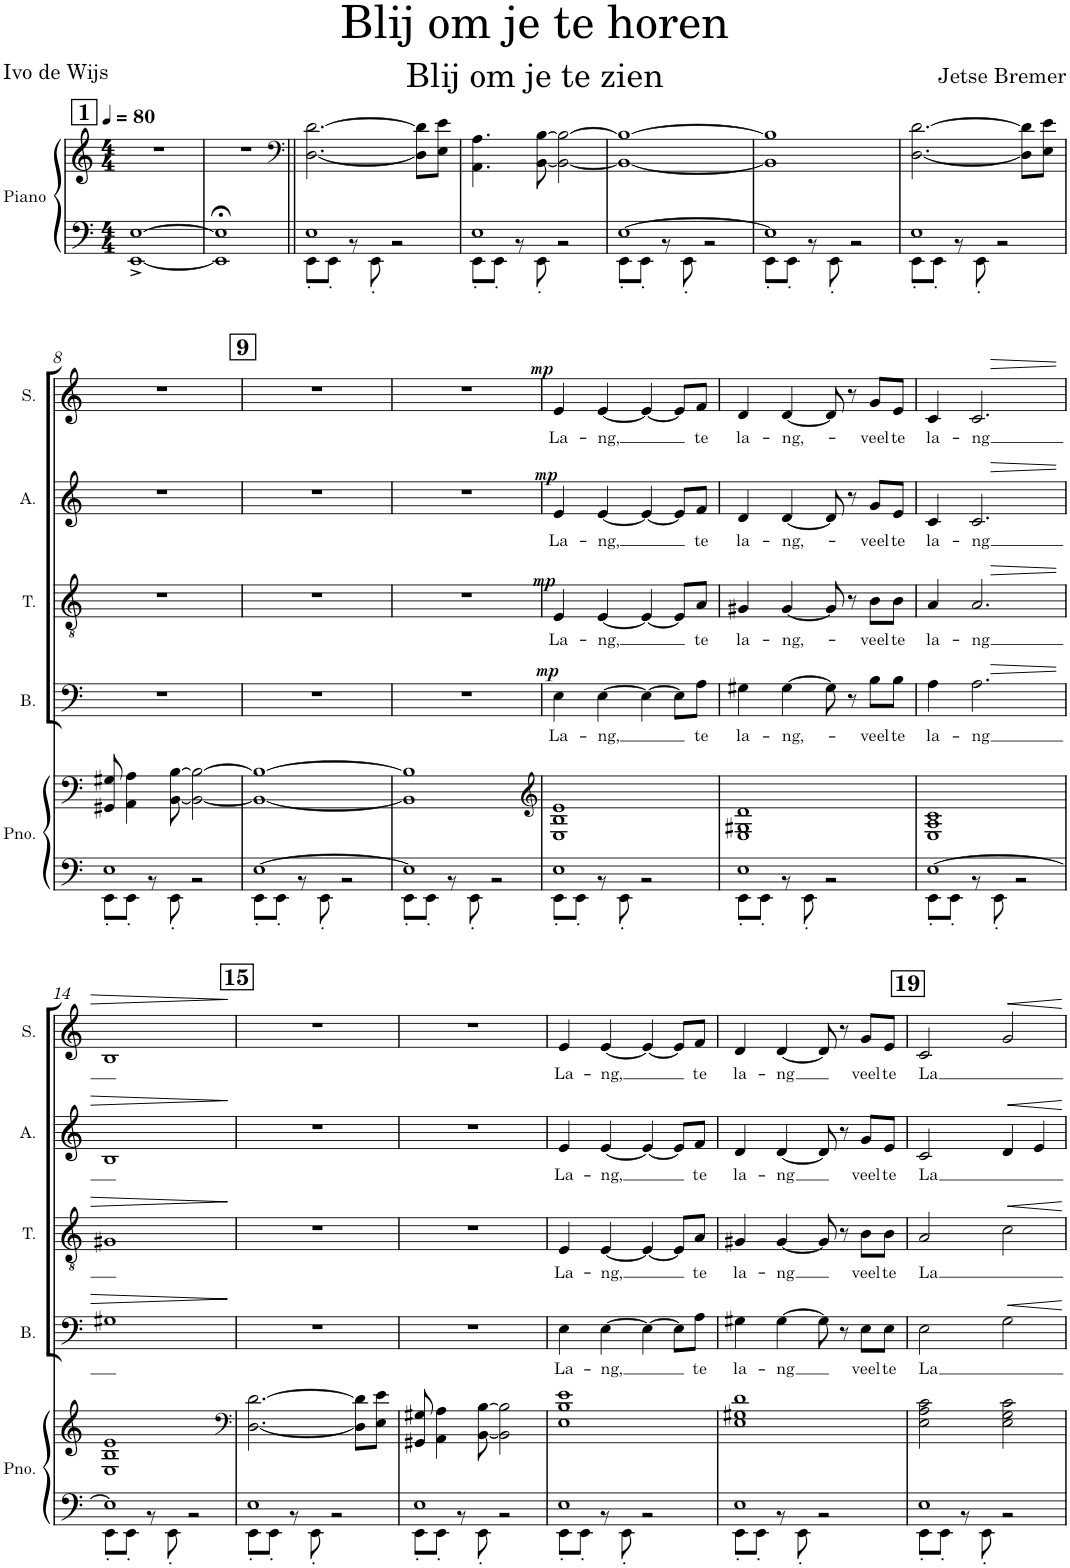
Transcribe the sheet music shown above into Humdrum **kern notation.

**kern	**kern	**kern	**text	**dynam	**kern	**text	**dynam	**kern	**text	**dynam	**kern	**text	**dynam
*part5	*part5	*part4	*part4	*part4	*part3	*part3	*part3	*part2	*part2	*part2	*part1	*part1	*part1
*staff6	*staff5	*staff4	*staff4	*staff4	*staff3	*staff3	*staff3	*staff2	*staff2	*staff2	*staff1	*staff1	*staff1
*I"Piano	*	*I"Bas	*	*	*I"Tenor	*	*	*I"Alt	*	*	*I"Sopraan	*	*
*I'Pno.	*	*I'B.	*	*	*I'T.	*	*	*I'A.	*	*	*I'S.	*	*
*clefF4	*clefG2	*clefF4	*	*	*clefGv2	*	*	*clefG2	*	*	*clefG2	*	*
*	*	*Trd5c9	*	*	*Trd5c9	*	*	*Trd5c9	*	*	*Trd5c9	*	*
*k[]	*k[]	*k[]	*	*	*k[]	*	*	*k[]	*	*	*k[]	*	*
*M4/4	*M4/4	*M4/4	*	*	*M4/4	*	*	*M4/4	*	*	*M4/4	*	*
*MM80	*MM80	*MM80	*	*	*MM80	*	*	*MM80	*	*	*MM80	*	*
!!LO:REH:place=s1:a:B:cj:fs=14:t=1
=1	=1	=1	=1	=1	=1	=1	=1	=1	=1	=1	=1	=1	=1
[1EE^ [1E^	1r	1r	.	.	1r	.	.	1r	.	.	1r	.	.
=2	=2	=2	=2	=2	=2	=2	=2	=2	=2	=2	=2	=2	=2
1EE];< 1E];<	1r	1r	.	.	1r	.	.	1r	.	.	1r	.	.
=3||	=3||	=3||	=3||	=3||	=3||	=3||	=3||	=3||	=3||	=3||	=3||	=3||	=3||
*	*clefF4	*	*	*	*	*	*	*	*	*	*	*	*
*^	*	*	*	*	*	*	*	*	*	*	*	*	*
1E	8EE'\L	[2.D\ [2.d\	1r	.	.	1r	.	.	1r	.	.	1r	.	.
.	8EE'\J	.	.	.	.	.	.	.	.	.	.	.	.	.
.	8r	.	.	.	.	.	.	.	.	.	.	.	.	.
.	8EE'\	.	.	.	.	.	.	.	.	.	.	.	.	.
.	2r	.	.	.	.	.	.	.	.	.	.	.	.	.
.	.	8D\] 8d\]L	.	.	.	.	.	.	.	.	.	.	.	.
.	.	8E\ 8e\J	.	.	.	.	.	.	.	.	.	.	.	.
=4	=4	=4	=4	=4	=4	=4	=4	=4	=4	=4	=4	=4	=4	=4
1E	8EE'\L	4.AA\ 4.A\	1r	.	.	1r	.	.	1r	.	.	1r	.	.
.	8EE'\J	.	.	.	.	.	.	.	.	.	.	.	.	.
.	8r	.	.	.	.	.	.	.	.	.	.	.	.	.
.	8EE'\	[8BB\ [8B\	.	.	.	.	.	.	.	.	.	.	.	.
.	2r	2BB\_ 2B\_	.	.	.	.	.	.	.	.	.	.	.	.
=5	=5	=5	=5	=5	=5	=5	=5	=5	=5	=5	=5	=5	=5	=5
[1E	8EE'\L	1BB_ 1B_	1r	.	.	1r	.	.	1r	.	.	1r	.	.
.	8EE'\J	.	.	.	.	.	.	.	.	.	.	.	.	.
.	8r	.	.	.	.	.	.	.	.	.	.	.	.	.
.	8EE'\	.	.	.	.	.	.	.	.	.	.	.	.	.
.	2r	.	.	.	.	.	.	.	.	.	.	.	.	.
=6	=6	=6	=6	=6	=6	=6	=6	=6	=6	=6	=6	=6	=6	=6
1E]	8EE'\L	1BB] 1B]	1r	.	.	1r	.	.	1r	.	.	1r	.	.
.	8EE'\J	.	.	.	.	.	.	.	.	.	.	.	.	.
.	8r	.	.	.	.	.	.	.	.	.	.	.	.	.
.	8EE'\	.	.	.	.	.	.	.	.	.	.	.	.	.
.	2r	.	.	.	.	.	.	.	.	.	.	.	.	.
=7	=7	=7	=7	=7	=7	=7	=7	=7	=7	=7	=7	=7	=7	=7
1E	8EE'\L	[2.D\ [2.d\	1r	.	.	1r	.	.	1r	.	.	1r	.	.
.	8EE'\J	.	.	.	.	.	.	.	.	.	.	.	.	.
.	8r	.	.	.	.	.	.	.	.	.	.	.	.	.
.	8EE'\	.	.	.	.	.	.	.	.	.	.	.	.	.
.	2r	.	.	.	.	.	.	.	.	.	.	.	.	.
.	.	8D\] 8d\]L	.	.	.	.	.	.	.	.	.	.	.	.
.	.	8E\ 8e\J	.	.	.	.	.	.	.	.	.	.	.	.
!!LO:LB:g=z
=8	=8	=8	=8	=8	=8	=8	=8	=8	=8	=8	=8	=8	=8	=8
1E	8EE'\L	8GG#X/ 8G#X/	1r	.	.	1r	.	.	1r	.	.	1r	.	.
.	8EE'\J	4AA\ 4A\	.	.	.	.	.	.	.	.	.	.	.	.
.	8r	.	.	.	.	.	.	.	.	.	.	.	.	.
.	8EE'\	[8BB\ [8B\	.	.	.	.	.	.	.	.	.	.	.	.
.	2r	2BB\_ 2B\_	.	.	.	.	.	.	.	.	.	.	.	.
!!LO:REH:place=s1:a:B:cj:fs=14:t=9
=9	=9	=9	=9	=9	=9	=9	=9	=9	=9	=9	=9	=9	=9	=9
[1E	8EE'\L	1BB_ 1B_	1r	.	.	1r	.	.	1r	.	.	1r	.	.
.	8EE'\J	.	.	.	.	.	.	.	.	.	.	.	.	.
.	8r	.	.	.	.	.	.	.	.	.	.	.	.	.
.	8EE'\	.	.	.	.	.	.	.	.	.	.	.	.	.
.	2r	.	.	.	.	.	.	.	.	.	.	.	.	.
=10	=10	=10	=10	=10	=10	=10	=10	=10	=10	=10	=10	=10	=10	=10
1E]	8EE'\L	1BB] 1B]	1r	.	.	1r	.	.	1r	.	.	1r	.	.
.	8EE'\J	.	.	.	.	.	.	.	.	.	.	.	.	.
.	8r	.	.	.	.	.	.	.	.	.	.	.	.	.
.	8EE'\	.	.	.	.	.	.	.	.	.	.	.	.	.
.	2r	.	.	.	.	.	.	.	.	.	.	.	.	.
=11	=11	=11	=11	=11	=11	=11	=11	=11	=11	=11	=11	=11	=11	=11
*	*	*clefG2	*	*	*	*	*	*	*	*	*	*	*	*
!	!	!	!	!LO:LY:b	!LO:DY:a	!	!LO:LY:b	!LO:DY:b	!	!LO:LY:b	!LO:DY:b	!	!LO:LY:b	!LO:DY:b
1E	8EE'\L	1E 1B 1e	4E\	La-	mp	4E/	La-	mp	4e/	La-	mp	4e/	La-	mp
.	8EE'\J	.	.	.	.	.	.	.	.	.	.	.	.	.
!	!	!	!	!LO:LY:b	!	!	!LO:LY:b	!	!	!LO:LY:b	!	!	!LO:LY:b	!
.	8r	.	[4E\	-ng,	.	[4E/	-ng,	.	[4e/	-ng,	.	[4e/	-ng,	.
.	8EE'\	.	.	.	.	.	.	.	.	.	.	.	.	.
.	2r	.	4E\_	.	.	4E/_	.	.	4e/_	.	.	4e/_	.	.
.	.	.	8E\L]	.	.	8E/L]	.	.	8e/L]	.	.	8e/L]	.	.
!	!	!	!	!LO:LY:b	!	!	!LO:LY:b	!	!	!LO:LY:b	!	!	!LO:LY:b	!
.	.	.	8A\J	te	.	8A/J	te	.	8f/J	te	.	8f/J	te	.
=12	=12	=12	=12	=12	=12	=12	=12	=12	=12	=12	=12	=12	=12	=12
!	!	!	!	!LO:LY:b	!	!	!LO:LY:b	!	!	!LO:LY:b	!	!	!LO:LY:b	!
1E	8EE'\L	1E 1G#X 1d	4G#X\	la-	.	4G#X/	la-	.	4d/	la-	.	4d/	la-	.
.	8EE'\J	.	.	.	.	.	.	.	.	.	.	.	.	.
!	!	!	!	!LO:LY:b	!	!	!LO:LY:b	!	!	!LO:LY:b	!	!	!LO:LY:b	!
.	8r	.	[4G#\	-ng,-	.	[4G#/	-ng,-	.	[4d/	-ng,-	.	[4d/	-ng,-	.
.	8EE'\	.	.	.	.	.	.	.	.	.	.	.	.	.
.	2r	.	8G#\]	.	.	8G#/]	.	.	8d/]	.	.	8d/]	.	.
.	.	.	8r	.	.	8r	.	.	8r	.	.	8r	.	.
!	!	!	!	!LO:LY:b	!	!	!LO:LY:b	!	!	!LO:LY:b	!	!	!LO:LY:b	!
.	.	.	8B\L	veel	.	8B\L	veel	.	8g/L	veel	.	8g/L	veel	.
!	!	!	!	!LO:LY:b	!	!	!LO:LY:b	!	!	!LO:LY:b	!	!	!LO:LY:b	!
.	.	.	8B\J	te	.	8B\J	te	.	8e/J	te	.	8e/J	te	.
=13	=13	=13	=13	=13	=13	=13	=13	=13	=13	=13	=13	=13	=13	=13
!	!	!	!	!LO:LY:b	!	!	!LO:LY:b	!	!	!LO:LY:b	!	!	!LO:LY:b	!
[1E	8EE'\L	1E 1A 1c	4A\	la-	.	4A/	la-	.	4c/	la-	.	4c/	la-	.
.	8EE'\J	.	.	.	.	.	.	.	.	.	.	.	.	.
!	!	!	!	!LO:LY:b	!LO:HP:b	!	!LO:LY:b	!LO:HP:b	!	!LO:LY:b	!LO:HP:b	!	!LO:LY:b	!LO:HP:b
.	8r	.	2.A\	-ng	>	2.A/	-ng	>	2.c/	-ng	>	2.c/	-ng	>
.	8EE'\	.	.	.	.	.	.	.	.	.	.	.	.	.
.	2r	.	.	.	.	.	.	.	.	.	.	.	.	.
!!LO:LB:g=z
=14	=14	=14	=14	=14	=14	=14	=14	=14	=14	=14	=14	=14	=14	=14
1E]	8EE'\L	1E 1B 1e	1G#X	.	.	1G#X	.	.	1B	.	.	1B	.	.
.	8EE'\J	.	.	.	.	.	.	.	.	.	.	.	.	.
.	8r	.	.	.	.	.	.	.	.	.	.	.	.	.
.	8EE'\	.	.	.	.	.	.	.	.	.	.	.	.	.
.	2r	.	.	.	.	.	.	.	.	.	.	.	.	.
*v	*v	*	*	*	*	*	*	*	*	*	*	*	*	*
.	.	.	.	]	.	.	]	.	.	]	.	.	]
!!LO:REH:place=s1:a:B:cj:fs=14:t=15
=15	=15	=15	=15	=15	=15	=15	=15	=15	=15	=15	=15	=15	=15
*	*clefF4	*	*	*	*	*	*	*	*	*	*	*	*
*^	*	*	*	*	*	*	*	*	*	*	*	*	*
1E	8EE'\L	[2.D\ [2.d\	1r	.	.	1r	.	.	1r	.	.	1r	.	.
.	8EE'\J	.	.	.	.	.	.	.	.	.	.	.	.	.
.	8r	.	.	.	.	.	.	.	.	.	.	.	.	.
.	8EE'\	.	.	.	.	.	.	.	.	.	.	.	.	.
.	2r	.	.	.	.	.	.	.	.	.	.	.	.	.
.	.	8D\] 8d\]L	.	.	.	.	.	.	.	.	.	.	.	.
.	.	8E\ 8e\J	.	.	.	.	.	.	.	.	.	.	.	.
=16	=16	=16	=16	=16	=16	=16	=16	=16	=16	=16	=16	=16	=16	=16
1E	8EE'\L	8GG#X/ 8G#X/	1r	.	.	1r	.	.	1r	.	.	1r	.	.
.	8EE'\J	4AA\ 4A\	.	.	.	.	.	.	.	.	.	.	.	.
.	8r	.	.	.	.	.	.	.	.	.	.	.	.	.
.	8EE'\	[8BB\ [8B\	.	.	.	.	.	.	.	.	.	.	.	.
.	2r	2BB\] 2B\]	.	.	.	.	.	.	.	.	.	.	.	.
=17	=17	=17	=17	=17	=17	=17	=17	=17	=17	=17	=17	=17	=17	=17
!	!	!	!	!LO:LY:b	!	!	!LO:LY:b	!	!	!LO:LY:b	!	!	!LO:LY:b	!
1E	8EE'\L	1E 1B 1e	4E\	La-	.	4E/	La-	.	4e/	La-	.	4e/	La-	.
.	8EE'\J	.	.	.	.	.	.	.	.	.	.	.	.	.
!	!	!	!	!LO:LY:b	!	!	!LO:LY:b	!	!	!LO:LY:b	!	!	!LO:LY:b	!
.	8r	.	[4E\	-ng,	.	[4E/	-ng,	.	[4e/	-ng,	.	[4e/	-ng,	.
.	8EE'\	.	.	.	.	.	.	.	.	.	.	.	.	.
.	2r	.	4E\_	.	.	4E/_	.	.	4e/_	.	.	4e/_	.	.
.	.	.	8E\L]	.	.	8E/L]	.	.	8e/L]	.	.	8e/L]	.	.
!	!	!	!	!LO:LY:b	!	!	!LO:LY:b	!	!	!LO:LY:b	!	!	!LO:LY:b	!
.	.	.	8A\J	te	.	8A/J	te	.	8f/J	te	.	8f/J	te	.
=18	=18	=18	=18	=18	=18	=18	=18	=18	=18	=18	=18	=18	=18	=18
!	!	!	!	!LO:LY:b	!	!	!LO:LY:b	!	!	!LO:LY:b	!	!	!LO:LY:b	!
1E	8EE'\L	1E 1G#X 1d	4G#X\	la-	.	4G#X/	la-	.	4d/	la-	.	4d/	la-	.
.	8EE'\J	.	.	.	.	.	.	.	.	.	.	.	.	.
!	!	!	!	!LO:LY:b	!	!	!LO:LY:b	!	!	!LO:LY:b	!	!	!LO:LY:b	!
.	8r	.	[4G#\	-ng	.	[4G#/	-ng	.	[4d/	-ng	.	[4d/	-ng	.
.	8EE'\	.	.	.	.	.	.	.	.	.	.	.	.	.
.	2r	.	8G#\]	.	.	8G#/]	.	.	8d/]	.	.	8d/]	.	.
.	.	.	8r	.	.	8r	.	.	8r	.	.	8r	.	.
!	!	!	!	!LO:LY:b	!	!	!LO:LY:b	!	!	!LO:LY:b	!	!	!LO:LY:b	!
.	.	.	8E\L	veel	.	8B\L	veel	.	8g/L	veel	.	8g/L	veel	.
!	!	!	!	!LO:LY:b	!	!	!LO:LY:b	!	!	!LO:LY:b	!	!	!LO:LY:b	!
.	.	.	8E\J	te	.	8B\J	te	.	8e/J	te	.	8e/J	te	.
!!LO:REH:place=s1:a:B:cj:fs=14:t=19
=19	=19	=19	=19	=19	=19	=19	=19	=19	=19	=19	=19	=19	=19	=19
!	!	!	!	!LO:LY:b	!	!	!LO:LY:b	!	!	!LO:LY:b	!	!	!LO:LY:b	!
1E	8EE'\L	2E\ 2A\ 2c\	2E\	La	.	2A/	La	.	2c/	La	.	2c/	La	.
.	8EE'\J	.	.	.	.	.	.	.	.	.	.	.	.	.
.	8r	.	.	.	.	.	.	.	.	.	.	.	.	.
.	8EE'\	.	.	.	.	.	.	.	.	.	.	.	.	.
.	2r	2E\ 2G\ 2c\	2G\	.	.	2c\	.	.	4d/	.	.	2g/	.	.
.	.	.	.	.	.	.	.	.	4e/	.	.	.	.	.
*v	*v	*	*	*	*	*	*	*	*	*	*	*	*	*
=	=	=	=	=	=	=	=	=	=	=	=	=	=
*-	*-	*-	*-	*-	*-	*-	*-	*-	*-	*-	*-	*-	*-
